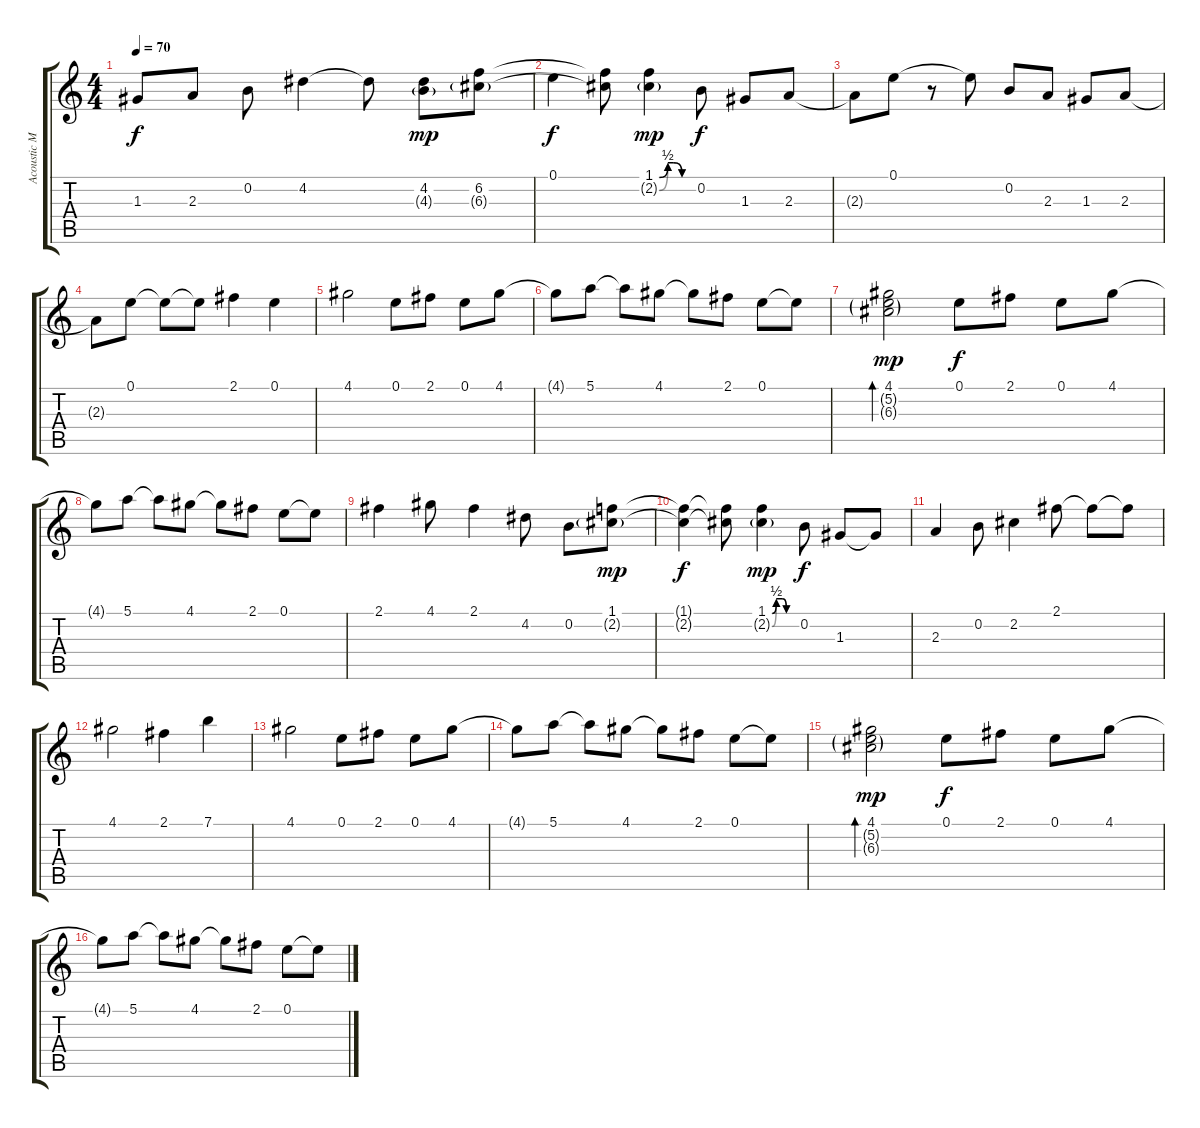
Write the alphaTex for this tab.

\track ("Acoustic Melody" "Acoustic M") {instrument acousticguitarsteel}
\staff {score tabs}
\tuning (E4 B3 G3 D3 A2 E2) {hide}
\ts (4 4)
\tempo 70
\clef g2
\ks c
1.3.8{dy f} 2.3.8 0.2.8 4.2.4 4.2{t}.8 (4.2 4.3{g}).8{dy mp} (6.2 6.3{g}).8 |
0.1{t}.4{dy f} (6.2{t} 6.3{t}).8 (1.1{be (custom 0 0 15 2 25 2 40 0 60 0)} 2.2{be (custom 0 0 15 2 25 2 40 0 60 0) g}).4{dy mp} 0.2.8{dy f} 1.3.8 2.3.8 |
2.3{t}.8 0.1.8 r.8 0.1{t}.8 0.2.8 2.3.8 1.3.8 2.3.8 |
2.3{t}.8 0.1.8 0.1{t}.8 0.1{t}.8 2.1.4 0.1.4 |
4.1.2{balance 8} 0.1.8 2.1.8 0.1.8 4.1.8 |
4.1{t}.8 5.1.8 5.1{t}.8 4.1.8 4.1{t}.8 2.1.8 0.1.8 0.1{t}.8 |
(4.1 5.2{g} 6.3{g}).2{bd 120 dy mp} 0.1.8{dy f} 2.1.8 0.1.8 4.1.8 |
4.1{t}.8 5.1.8 5.1{t}.8 4.1.8 4.1{t}.8 2.1.8 0.1.8 0.1{t}.8 |
2.1.4 4.1.8 2.1.4 4.2.8 0.2.8 (1.1 2.2{g}).8{dy mp} |
(1.1{t} 2.2{t}).4{dy f} (1.1{t} 2.2{t}).8 (1.1{be (custom 0 0 10 2 25 2 35 0 40 0 45 0 60 0)} 2.2{be (custom 0 0 10 2 25 2 35 0 45 0 60 0) g}).4{dy mp} 0.2.8{dy f} 1.3.8 1.3{t}.8 |
2.3.4 0.2.8 2.2.4 2.1.8 2.1{t}.8 2.1{t}.8 |
4.1.2 2.1.4 7.1.4 |
4.1.2 0.1.8 2.1.8 0.1.8 4.1.8 |
4.1{t}.8 5.1.8 5.1{t}.8 4.1.8 4.1{t}.8 2.1.8 0.1.8 0.1{t}.8 |
(4.1 5.2{g} 6.3{g}).2{bd 120 dy mp} 0.1.8{dy f} 2.1.8 0.1.8 4.1.8 |
4.1{t}.8 5.1.8 5.1{t}.8 4.1.8 4.1{t}.8 2.1.8 0.1.8 0.1{t}.8
